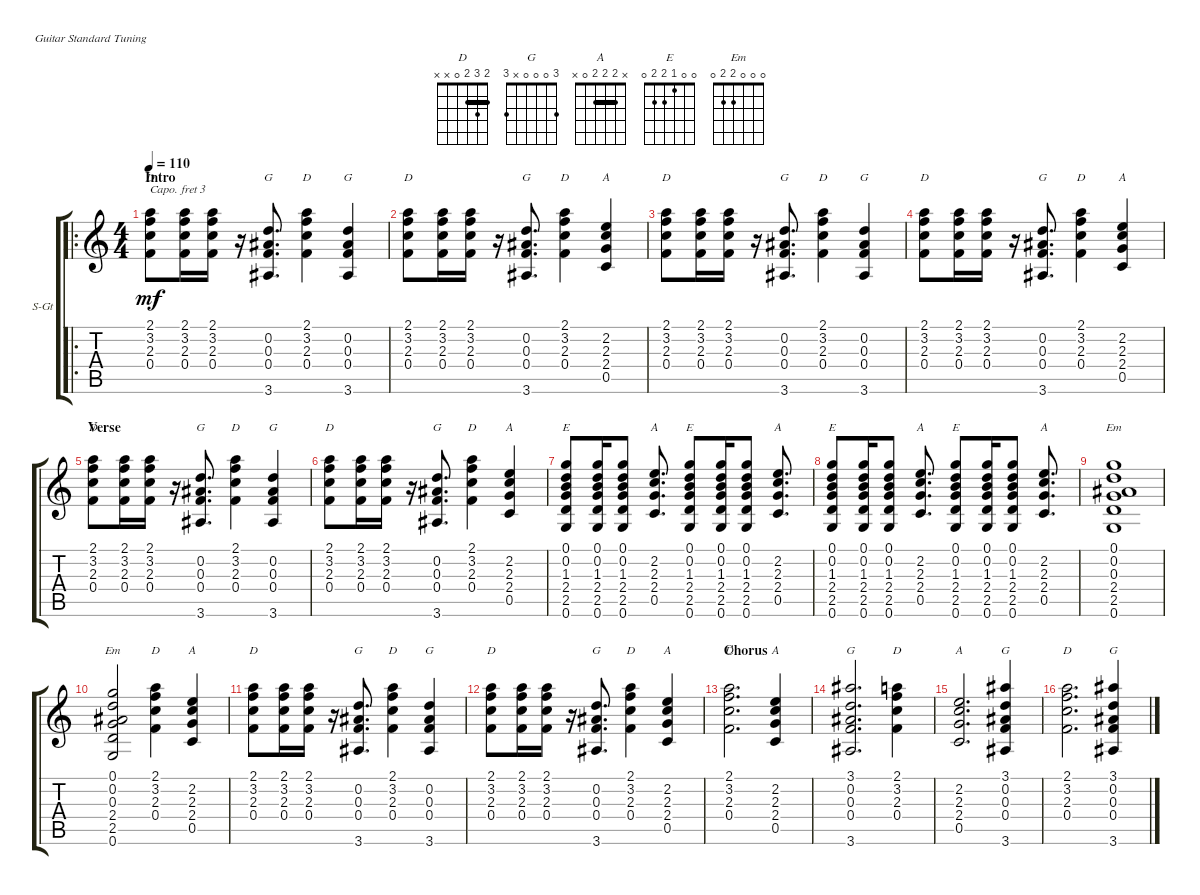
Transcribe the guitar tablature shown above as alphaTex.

\defaultSystemsLayout 4
\bracketExtendMode groupsimilarinstruments
\firstSystemTrackNameOrientation horizontal
\otherSystemsTrackNameOrientation horizontal
\track ("Steel Guitar" "S-Gt") {instrument acousticguitarsteel}
\staff {score tabs}
\capo 3
\tuning (E4 B3 G3 D3 A2 E2)
\chord ("D" 2 3 2 0 x x) {barre 2}
\chord ("G" x 0 0 0 x 3)
\chord ("A" x 2 2 2 0 x) {barre (2 2)}
\chord ("E" 0 0 1 2 2 0)
\chord ("Em" 0 0 0 2 2 0)
\chord ("G" 3 0 0 0 x 3)
\ro
\ts (4 4)
\section ("" "Intro")
\tempo 110
\clef g2
\ks c
(0.4 2.3 3.2 2.1).8{ch "D" dy mf instrument acousticguitarsteel} (0.4 2.1 3.2 2.3).16 (0.4 2.3 3.2 2.1).16 r.16 (3.6 0.2 0.3 0.4).8{d ch "G"} (0.4 2.3 3.2 2.1).4{ch "D"} (3.6 0.2 0.3 0.4).4{ch "G"} |
(0.4 2.3 3.2 2.1).8{ch "D"} (0.4 2.1 3.2 2.3).16 (0.4 2.3 3.2 2.1).16 r.16 (3.6 0.2 0.3 0.4).8{d ch "G"} (0.4 2.3 3.2 2.1).4{ch "D"} (2.2 2.3 2.4 0.5).4{ch "A"} |
(0.4 2.3 3.2 2.1).8{ch "D"} (0.4 2.1 3.2 2.3).16 (0.4 2.3 3.2 2.1).16 r.16 (3.6 0.2 0.3 0.4).8{d ch "G"} (0.4 2.3 3.2 2.1).4{ch "D"} (3.6 0.2 0.3 0.4).4{ch "G"} |
(0.4 2.3 3.2 2.1).8{ch "D"} (0.4 2.1 3.2 2.3).16 (0.4 2.3 3.2 2.1).16 r.16 (3.6 0.2 0.3 0.4).8{d ch "G"} (0.4 2.3 3.2 2.1).4{ch "D"} (2.2 2.3 2.4 0.5).4{ch "A"} |
\section ("" "Verse")
(0.4 2.3 3.2 2.1).8{ch "D"} (0.4 2.1 3.2 2.3).16 (0.4 2.3 3.2 2.1).16 r.16 (3.6 0.2 0.3 0.4).8{d ch "G"} (0.4 2.3 3.2 2.1).4{ch "D"} (3.6 0.2 0.3 0.4).4{ch "G"} |
(0.4 2.3 3.2 2.1).8{ch "D"} (0.4 2.1 3.2 2.3).16 (0.4 2.3 3.2 2.1).16 r.16 (3.6 0.2 0.3 0.4).8{d ch "G"} (0.4 2.3 3.2 2.1).4{ch "D"} (2.2 2.3 2.4 0.5).4{ch "A"} |
(0.6 2.5 2.4 1.3 0.2 0.1).8{ch "E"} (0.6 0.1 0.2 1.3 2.4 2.5).16 (0.6 2.5 2.4 1.3 0.2 0.1).8 (0.5 2.4 2.3 2.2).8{d ch "A"} (0.6 2.5 2.4 1.3 0.2 0.1).8{ch "E"} (0.6 0.1 2.5 2.4 1.3 0.2).16 (0.6 2.5 2.4 1.3 0.2 0.1).8 (0.5 2.2 2.3 2.4).8{d ch "A"} |
(0.6 2.5 2.4 1.3 0.2 0.1).8{ch "E"} (0.6 0.1 0.2 1.3 2.4 2.5).16 (0.6 2.5 2.4 1.3 0.2 0.1).8 (0.5 2.4 2.3 2.2).8{d ch "A"} (0.6 2.5 2.4 1.3 0.2 0.1).8{ch "E"} (0.6 0.1 2.5 2.4 1.3 0.2).16 (0.6 2.5 2.4 1.3 0.2 0.1).8 (0.5 2.2 2.3 2.4).8{d ch "A"} |
(0.6 2.5 2.4 0.3 0.2 0.1).1{ch "Em"} |
(0.6 2.5 2.4 0.3 0.2 0.1).2{ch "Em"} (0.4 2.3 3.2 2.1).4{ch "D"} (0.5 2.2 2.3 2.4).4{ch "A"} |
(0.4 2.3 3.2 2.1).8{ch "D"} (0.4 2.1 3.2 2.3).16 (0.4 2.3 3.2 2.1).16 r.16 (3.6 0.2 0.3 0.4).8{d ch "G"} (0.4 2.3 3.2 2.1).4{ch "D"} (3.6 0.2 0.3 0.4).4{ch "G"} |
(0.4 2.3 3.2 2.1).8{ch "D"} (0.4 2.1 3.2 2.3).16 (0.4 2.3 3.2 2.1).16 r.16 (3.6 0.2 0.3 0.4).8{d ch "G"} (0.4 2.3 3.2 2.1).4{ch "D"} (2.2 2.3 2.4 0.5).4{ch "A"} |
\section ("" "Chorus")
(0.4 2.3 3.2 2.1).2{d ch "D"} (2.2 2.3 2.4 0.5).4{ch "A"} |
(3.6 0.4 0.3 0.2 3.1).2{d ch "G"} (0.4 2.3 3.2 2.1).4{ch "D"} |
(0.5 2.4 2.3 2.2).2{d ch "A"} (3.6 0.4 0.3 0.2 3.1).4{ch "G"} |
(0.4 2.3 3.2 2.1).2{d ch "D"} (3.6 0.4 0.3 0.2 3.1).4{ch "G"}
